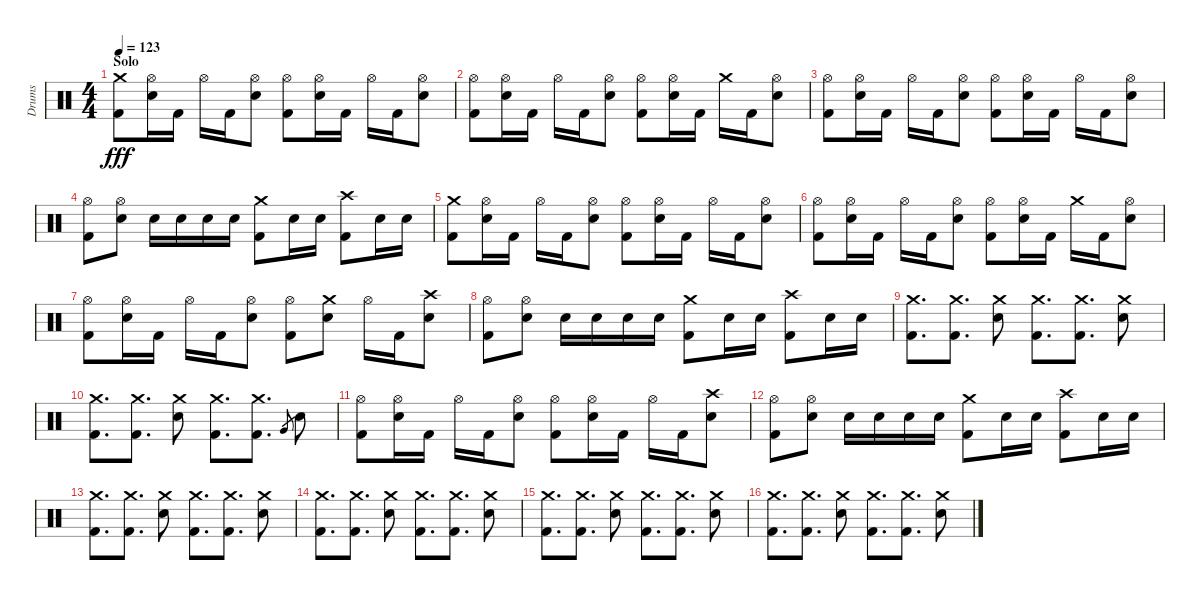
\track ("Drums" "Drums") {instrument percussion}
\staff {score}
\articulation defaults
\ts (4 4)
\section ("" "Solo")
\tempo 123
\clef neutral
\ks c
("Crash medium (hit)" "Kick (hit) 2").8{dy fff} ("Hi-Hat (open)" "Electric Snare (hit)").16 "Kick (hit) 2".16 "Hi-Hat (open)".16 "Kick (hit) 2".16 ("Hi-Hat (open)" "Electric Snare (hit)").8 ("Hi-Hat (open)" "Kick (hit) 2").8 ("Hi-Hat (open)" "Electric Snare (hit)").16 "Kick (hit) 2".16 "Hi-Hat (open)".16 "Kick (hit) 2".16 ("Hi-Hat (open)" "Electric Snare (hit)").8 |
("Hi-Hat (open)" "Kick (hit) 2").8 ("Hi-Hat (open)" "Electric Snare (hit)").16 "Kick (hit) 2".16 "Hi-Hat (open)".16 "Kick (hit) 2".16 ("Hi-Hat (open)" "Electric Snare (hit)").8 ("Hi-Hat (open)" "Kick (hit) 2").8 ("Hi-Hat (open)" "Electric Snare (hit)").16 "Kick (hit) 2".16 "Crash medium (hit)".16 "Kick (hit) 2".16 ("Hi-Hat (open)" "Electric Snare (hit)").8 |
("Hi-Hat (open)" "Kick (hit) 2").8 ("Hi-Hat (open)" "Electric Snare (hit)").16 "Kick (hit) 2".16 "Hi-Hat (open)".16 "Kick (hit) 2".16 ("Hi-Hat (open)" "Electric Snare (hit)").8 ("Hi-Hat (open)" "Kick (hit) 2").8 ("Hi-Hat (open)" "Electric Snare (hit)").16 "Kick (hit) 2".16 "Hi-Hat (open)".16 "Kick (hit) 2".16 ("Hi-Hat (open)" "Electric Snare (hit)").8 |
("Hi-Hat (open)" "Kick (hit) 2").8 ("Hi-Hat (open)" "Electric Snare (hit)").8 "Electric Snare (hit)".16 "Electric Snare (hit)".16 "Electric Snare (hit)".16 "Electric Snare (hit)".16 ("Crash medium (hit)" "Kick (hit) 2").8 "Electric Snare (hit)".16 "Electric Snare (hit)".16 ("Crash high (hit)" "Kick (hit) 2").8 "Electric Snare (hit)".16 "Electric Snare (hit)".16 |
("Crash medium (hit)" "Kick (hit) 2").8 ("Hi-Hat (open)" "Electric Snare (hit)").16 "Kick (hit) 2".16 "Hi-Hat (open)".16 "Kick (hit) 2".16 ("Hi-Hat (open)" "Electric Snare (hit)").8 ("Hi-Hat (open)" "Kick (hit) 2").8 ("Hi-Hat (open)" "Electric Snare (hit)").16 "Kick (hit) 2".16 "Hi-Hat (open)".16 "Kick (hit) 2".16 ("Hi-Hat (open)" "Electric Snare (hit)").8 |
("Hi-Hat (open)" "Kick (hit) 2").8 ("Hi-Hat (open)" "Electric Snare (hit)").16 "Kick (hit) 2".16 "Hi-Hat (open)".16 "Kick (hit) 2".16 ("Hi-Hat (open)" "Electric Snare (hit)").8 ("Hi-Hat (open)" "Kick (hit) 2").8 ("Hi-Hat (open)" "Electric Snare (hit)").16 "Kick (hit) 2".16 "Crash medium (hit)".16 "Kick (hit) 2".16 ("Hi-Hat (open)" "Electric Snare (hit)").8 |
("Hi-Hat (open)" "Kick (hit) 2").8 ("Hi-Hat (open)" "Electric Snare (hit)").16 "Kick (hit) 2".16 "Hi-Hat (open)".16 "Kick (hit) 2".16 ("Hi-Hat (open)" "Electric Snare (hit)").8 ("Hi-Hat (open)" "Kick (hit) 2").8 ("Crash medium (hit)" "Electric Snare (hit)").8 "Hi-Hat (open)".16 "Kick (hit) 2".16 ("Crash high (hit)" "Electric Snare (hit)").8 |
("Hi-Hat (open)" "Kick (hit) 2").8 ("Hi-Hat (open)" "Electric Snare (hit)").8 "Electric Snare (hit)".16 "Electric Snare (hit)".16 "Electric Snare (hit)".16 "Electric Snare (hit)".16 ("Crash medium (hit)" "Kick (hit) 2").8 "Electric Snare (hit)".16 "Electric Snare (hit)".16 ("Crash high (hit)" "Kick (hit) 2").8 "Electric Snare (hit)".16 "Electric Snare (hit)".16 |
("Crash medium (hit)" "Kick (hit) 2").8{d} ("Crash medium (hit)" "Kick (hit) 2").8{d} ("Crash medium (hit)" "Electric Snare (hit)").8 ("Crash medium (hit)" "Kick (hit) 2").8{d} ("Crash medium (hit)" "Kick (hit) 2").8{d} ("Crash medium (hit)" "Electric Snare (hit)").8 |
("Crash medium (hit)" "Kick (hit) 2").8{d} ("Crash medium (hit)" "Kick (hit) 2").8{d} ("Crash medium (hit)" "Electric Snare (hit)").8 ("Crash medium (hit)" "Kick (hit) 2").8{d} ("Crash medium (hit)" "Kick (hit) 2").8{d} "Very Low Tom (hit)".8{gr} "Electric Snare (hit)".8 |
("Hi-Hat (open)" "Kick (hit) 2").8 ("Hi-Hat (open)" "Electric Snare (hit)").16 "Kick (hit) 2".16 "Hi-Hat (open)".16 "Kick (hit) 2".16 ("Hi-Hat (open)" "Electric Snare (hit)").8 ("Hi-Hat (open)" "Kick (hit) 2").8 ("Hi-Hat (open)" "Electric Snare (hit)").16 "Kick (hit) 2".16 "Hi-Hat (open)".16 "Kick (hit) 2".16 ("Crash high (hit)" "Electric Snare (hit)").8 |
("Hi-Hat (open)" "Kick (hit) 2").8 ("Hi-Hat (open)" "Electric Snare (hit)").8 "Electric Snare (hit)".16 "Electric Snare (hit)".16 "Electric Snare (hit)".16 "Electric Snare (hit)".16 ("Crash medium (hit)" "Kick (hit) 2").8 "Electric Snare (hit)".16 "Electric Snare (hit)".16 ("Crash high (hit)" "Kick (hit) 2").8 "Electric Snare (hit)".16 "Electric Snare (hit)".16 |
("Crash medium (hit)" "Kick (hit) 2").8{d} ("Crash medium (hit)" "Kick (hit) 2").8{d} ("Crash medium (hit)" "Electric Snare (hit)").8 ("Crash medium (hit)" "Kick (hit) 2").8{d} ("Crash medium (hit)" "Kick (hit) 2").8{d} ("Crash medium (hit)" "Electric Snare (hit)").8 |
("Crash medium (hit)" "Kick (hit) 2").8{d} ("Crash medium (hit)" "Kick (hit) 2").8{d} ("Crash medium (hit)" "Electric Snare (hit)").8 ("Crash medium (hit)" "Kick (hit) 2").8{d} ("Crash medium (hit)" "Kick (hit) 2").8{d} ("Crash medium (hit)" "Electric Snare (hit)").8 |
("Crash medium (hit)" "Kick (hit) 2").8{d} ("Crash medium (hit)" "Kick (hit) 2").8{d} ("Crash medium (hit)" "Electric Snare (hit)").8 ("Crash medium (hit)" "Kick (hit) 2").8{d} ("Crash medium (hit)" "Kick (hit) 2").8{d} ("Crash medium (hit)" "Electric Snare (hit)").8 |
("Crash medium (hit)" "Kick (hit) 2").8{d} ("Crash medium (hit)" "Kick (hit) 2").8{d} ("Crash medium (hit)" "Electric Snare (hit)").8 ("Crash medium (hit)" "Kick (hit) 2").8{d} ("Crash medium (hit)" "Kick (hit) 2").8{d} ("Crash medium (hit)" "Electric Snare (hit)").8
